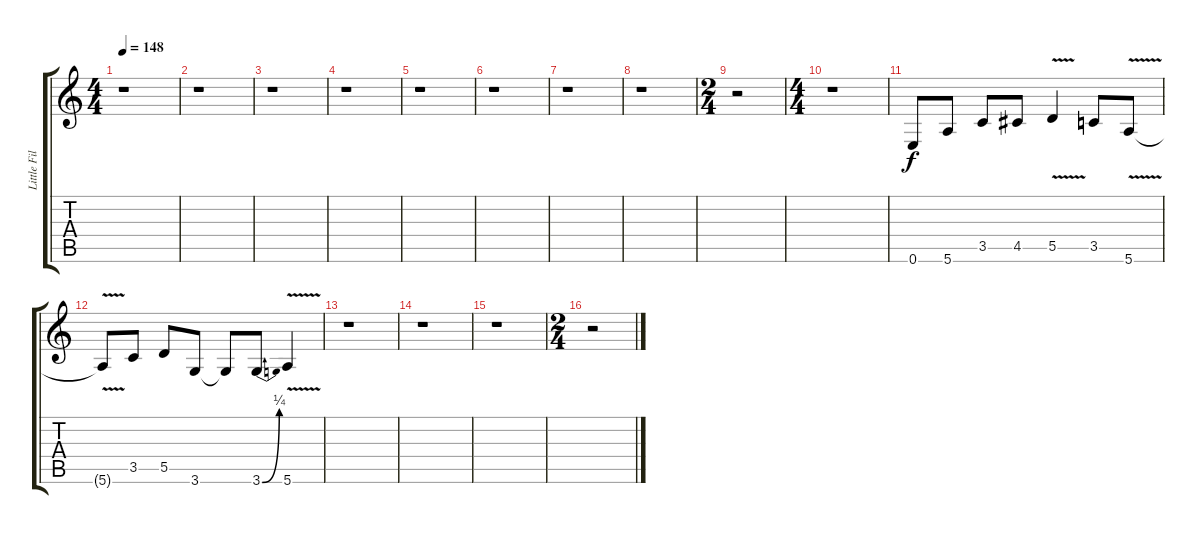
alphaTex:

\track ("Little Fills" "Little Fil") {instrument distortionguitar}
\staff {score tabs}
\tuning (E4 B3 G3 D3 A2 E2) {hide}
\ts (4 4)
\tempo 148
\clef g2
\ks c
r.1{dy f} |
r.1 |
r.1 |
r.1 |
r.1 |
r.1 |
r.1 |
r.1 |
\ts (2 4)
r.2 |
\ts (4 4)
r.1 |
0.6.8 5.6.8 3.5.8 4.5.8 5.5{v}.4 3.5.8 5.6{v}.8 |
5.6{t}.8 3.5.8 5.5.8 3.6.8 3.6{t}.8 3.6{be (bend 0 0 60 1)}.8 5.6{v}.4 |
r.1 |
r.1 |
r.1 |
\ts (2 4)
r.2
